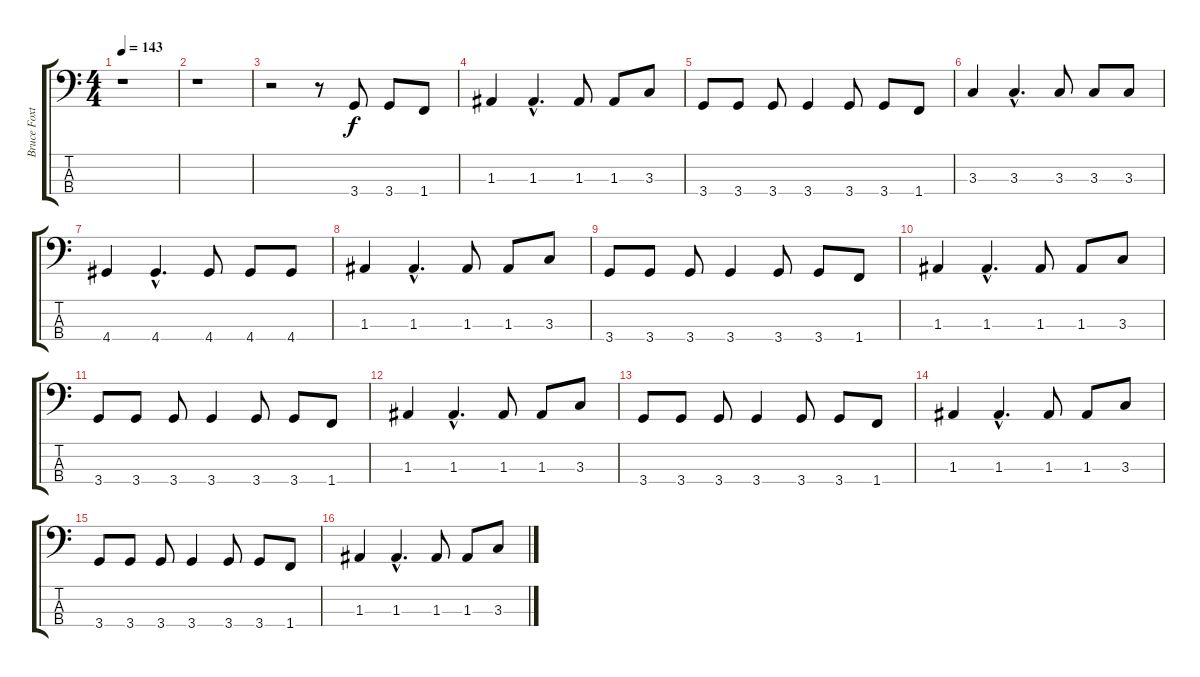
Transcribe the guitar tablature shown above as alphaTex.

\track ("Bruce Foxton" "Bruce Foxt") {instrument electricbassfinger}
\staff {score tabs}
\tuning (G2 D2 A1 E1) {hide}
\ts (4 4)
\tempo 143
\clef f4
\ks c
r.1{dy f instrument electricbassfinger} |
r.1 |
r.2 r.8 3.4.8 3.4.8 1.4.8 |
1.3.4 1.3{hac}.4{d} 1.3.8 1.3.8 3.3.8 |
3.4.8 3.4.8 3.4.8 3.4.4 3.4.8 3.4.8 1.4.8 |
3.3.4 3.3{hac}.4{d} 3.3.8 3.3.8 3.3.8 |
4.4.4 4.4{hac}.4{d} 4.4.8 4.4.8 4.4.8 |
1.3.4 1.3{hac}.4{d} 1.3.8 1.3.8 3.3.8 |
3.4.8 3.4.8 3.4.8 3.4.4 3.4.8 3.4.8 1.4.8 |
1.3.4 1.3{hac}.4{d} 1.3.8 1.3.8 3.3.8 |
3.4.8 3.4.8 3.4.8 3.4.4 3.4.8 3.4.8 1.4.8 |
1.3.4 1.3{hac}.4{d} 1.3.8 1.3.8 3.3.8 |
3.4.8 3.4.8 3.4.8 3.4.4 3.4.8 3.4.8 1.4.8 |
1.3.4 1.3{hac}.4{d} 1.3.8 1.3.8 3.3.8 |
3.4.8 3.4.8 3.4.8 3.4.4 3.4.8 3.4.8 1.4.8 |
1.3.4 1.3{hac}.4{d} 1.3.8 1.3.8 3.3.8
